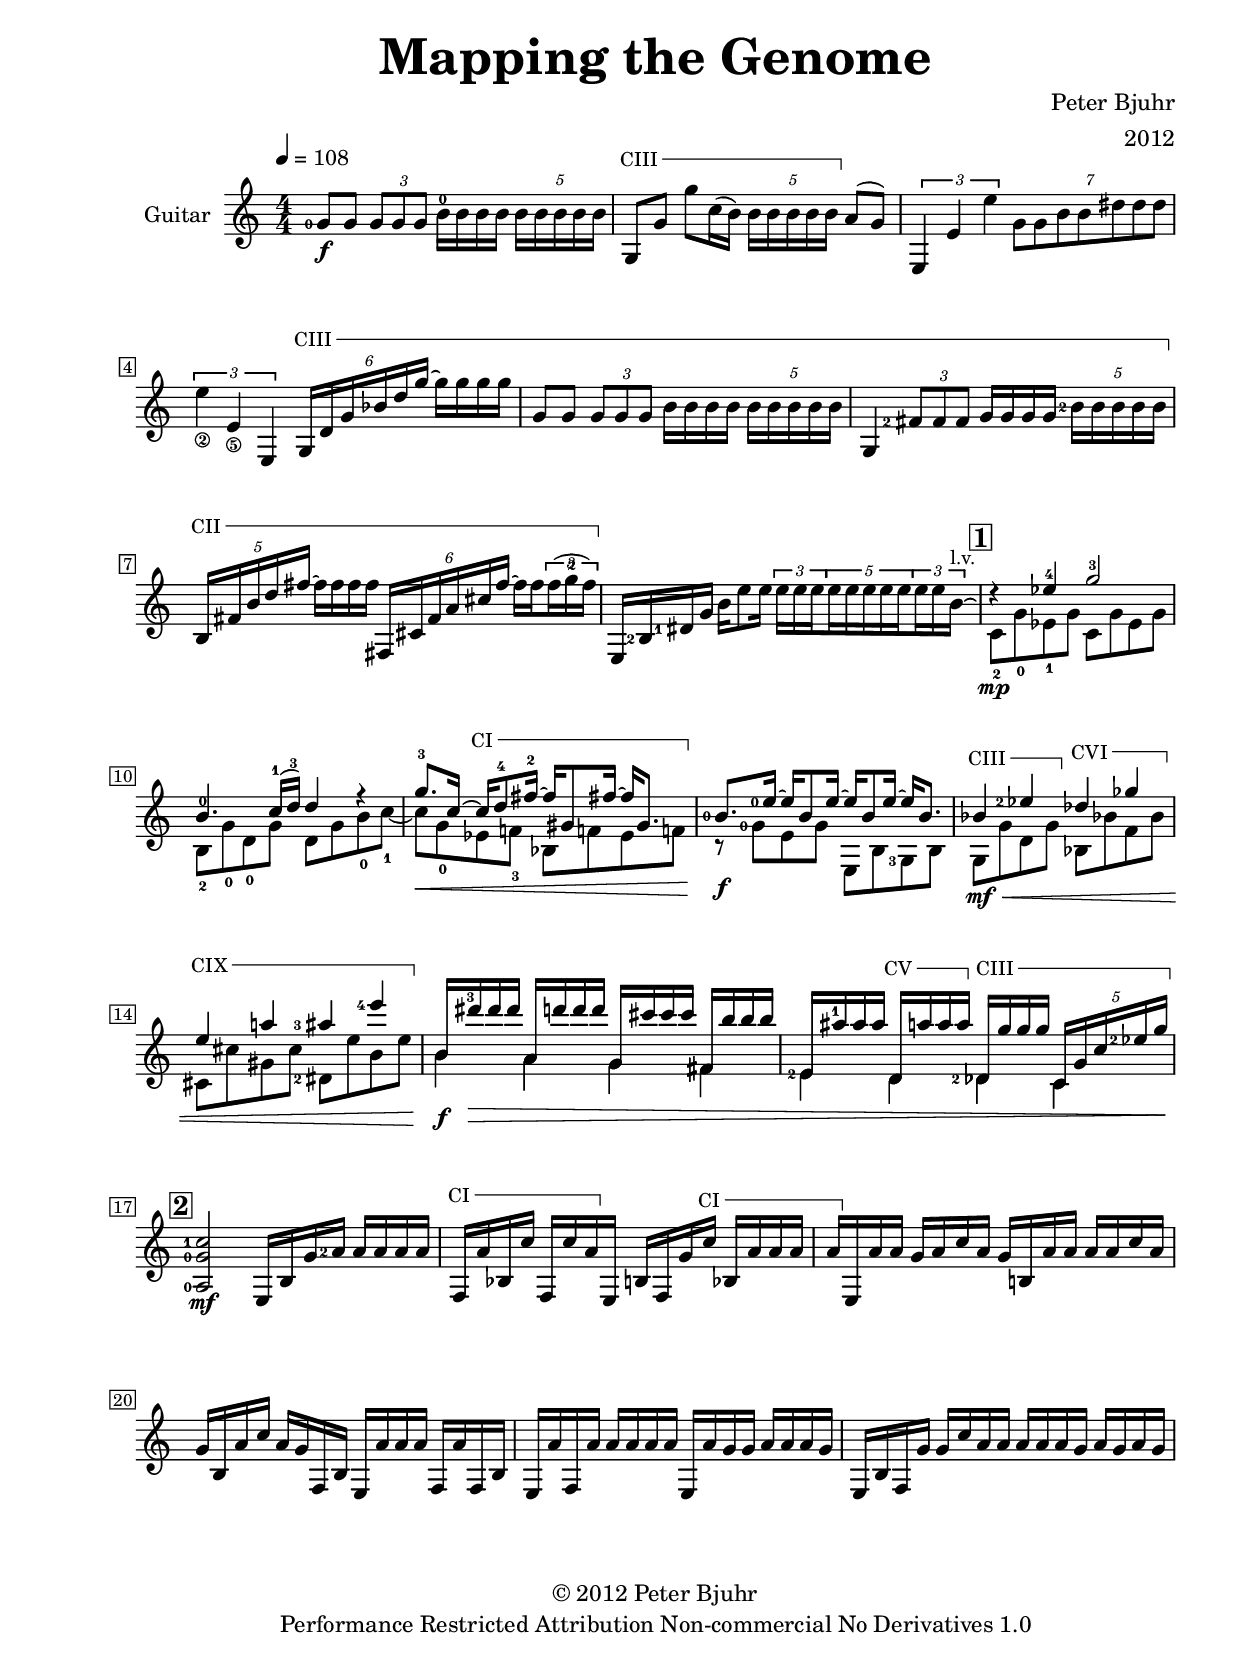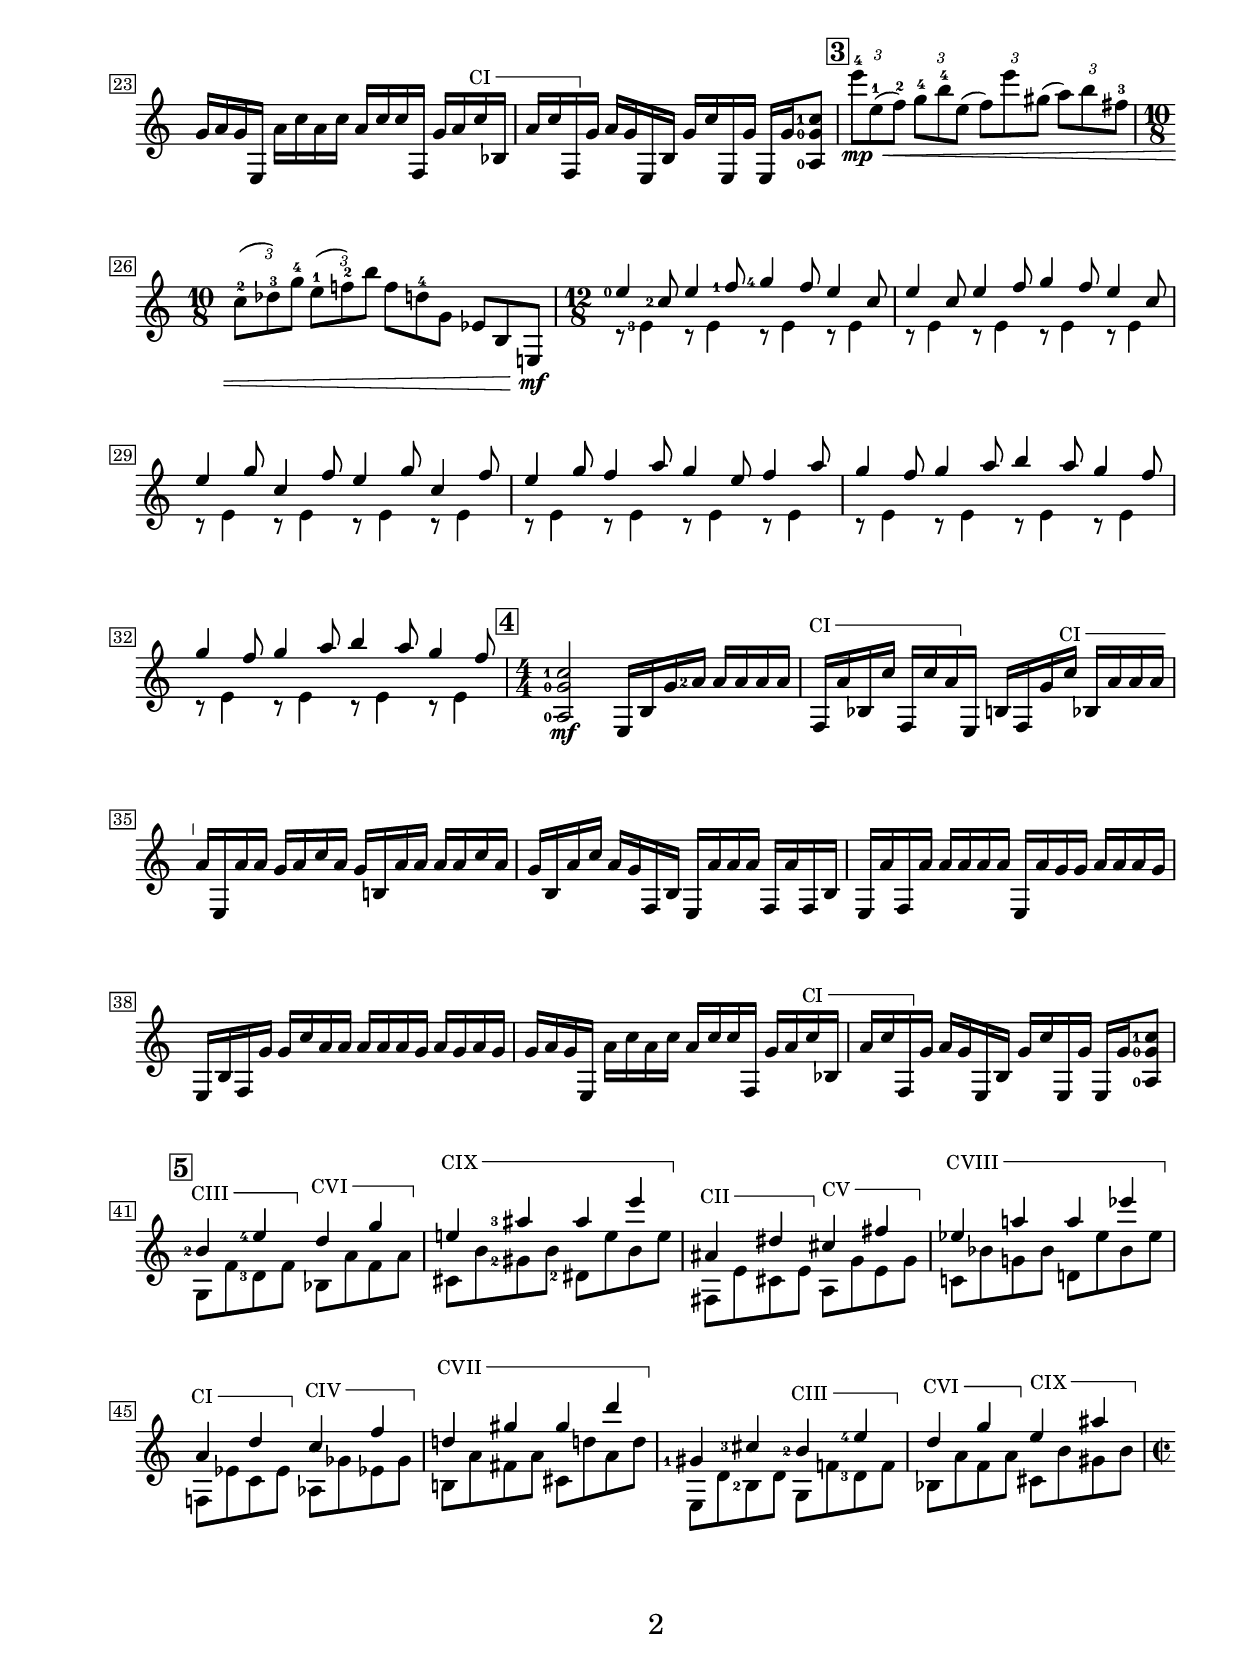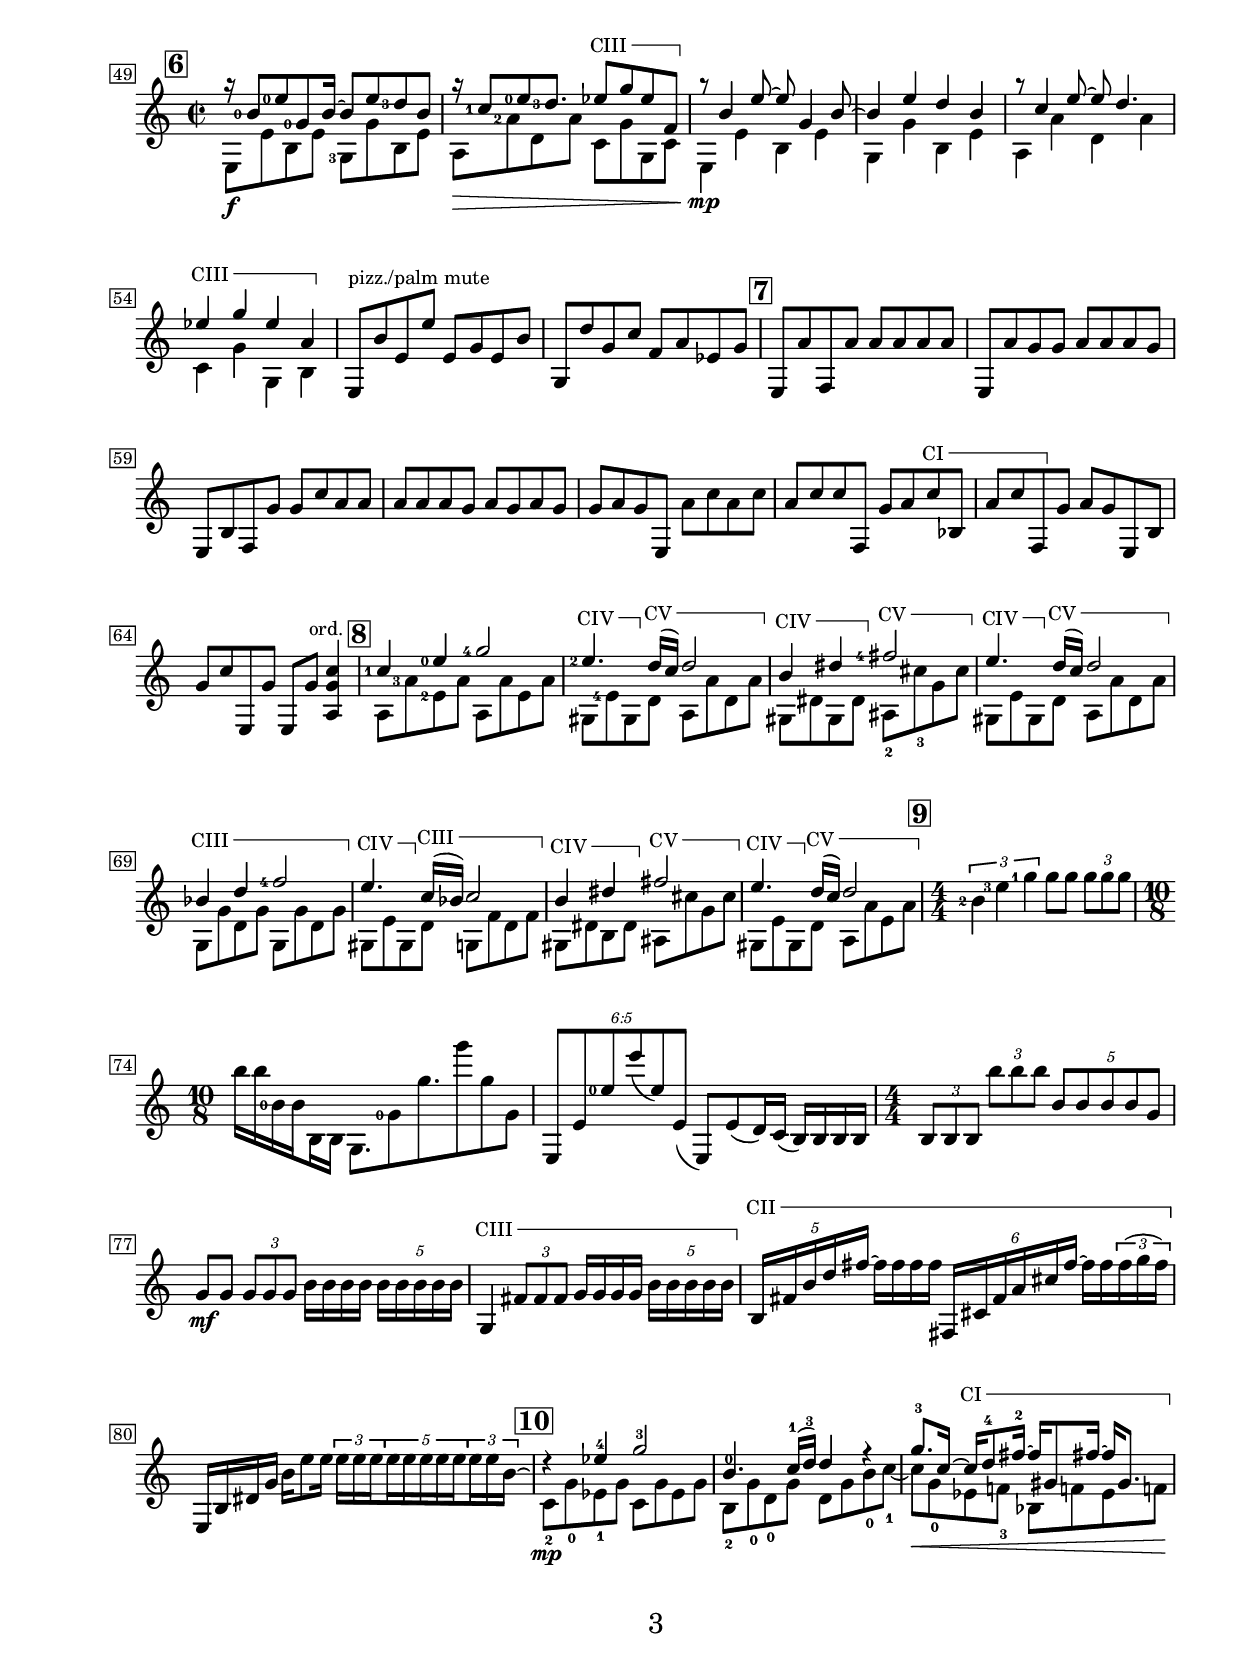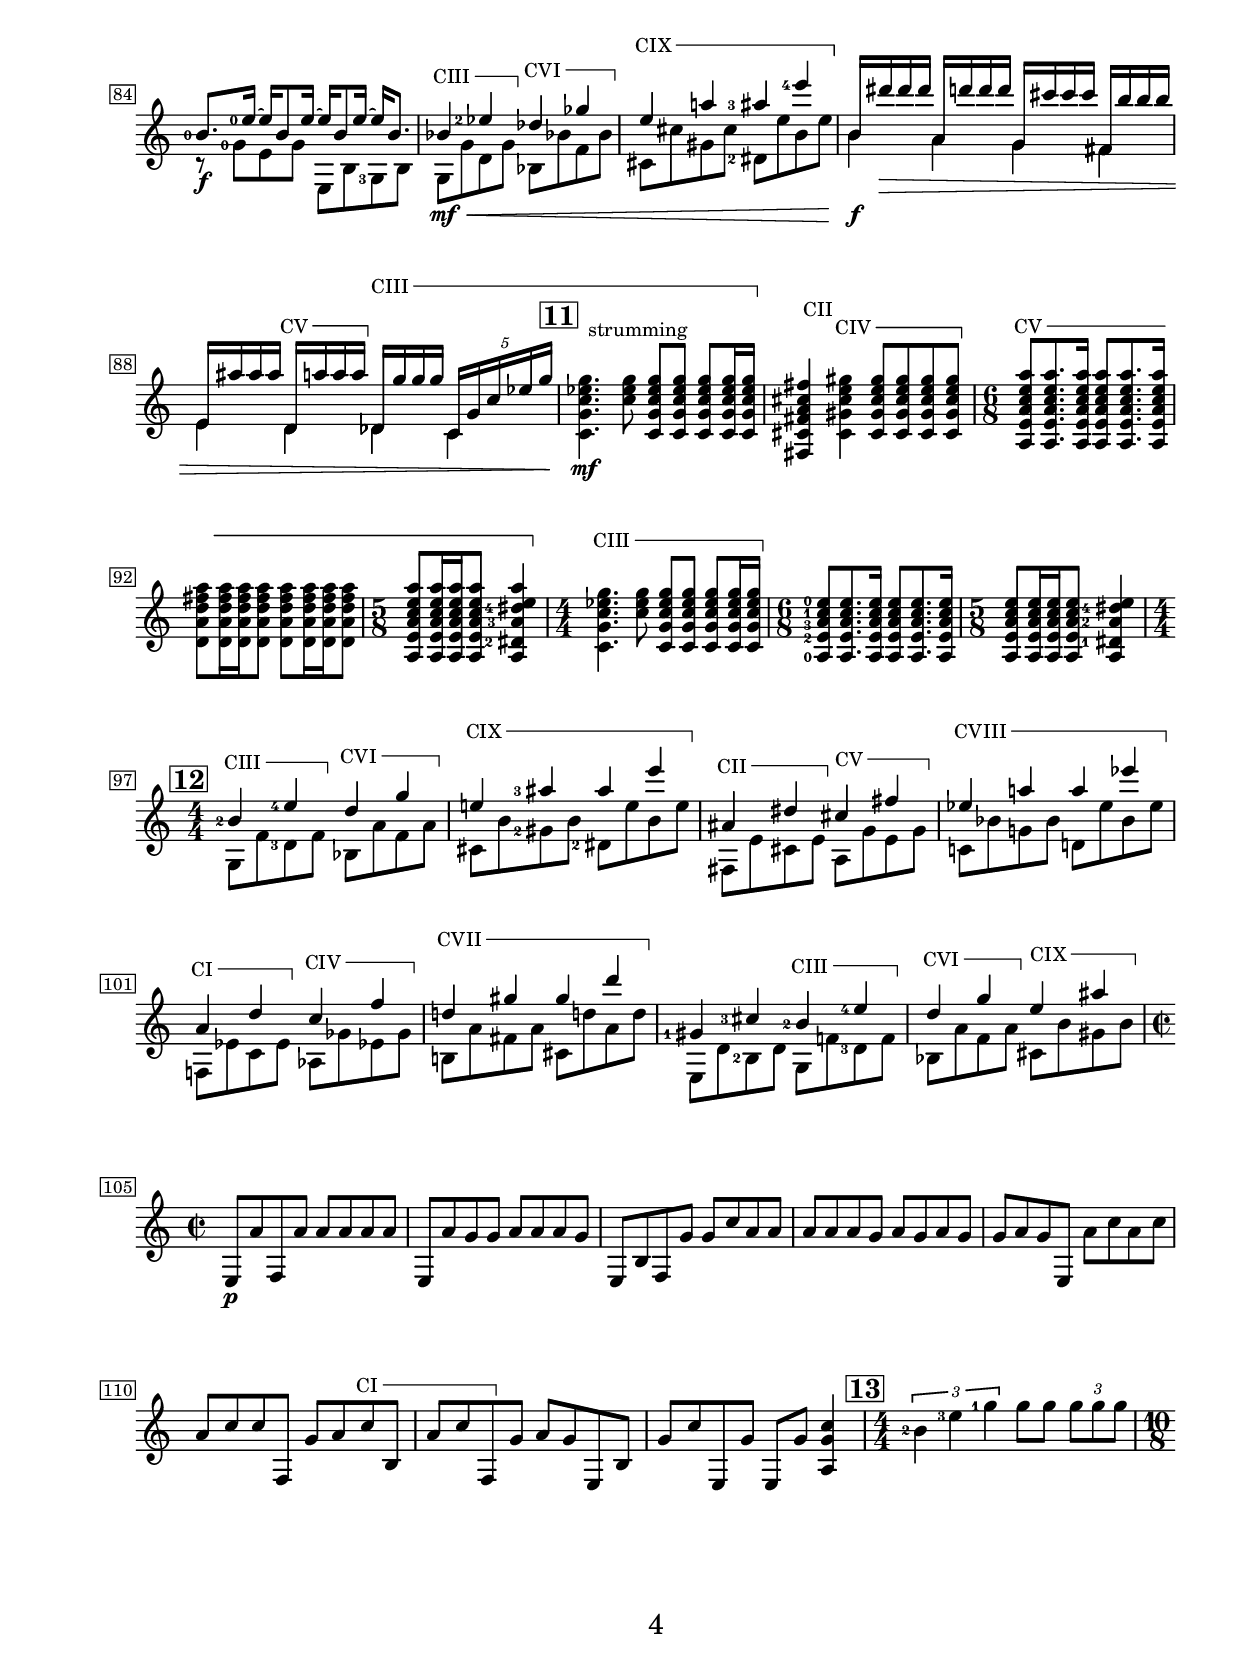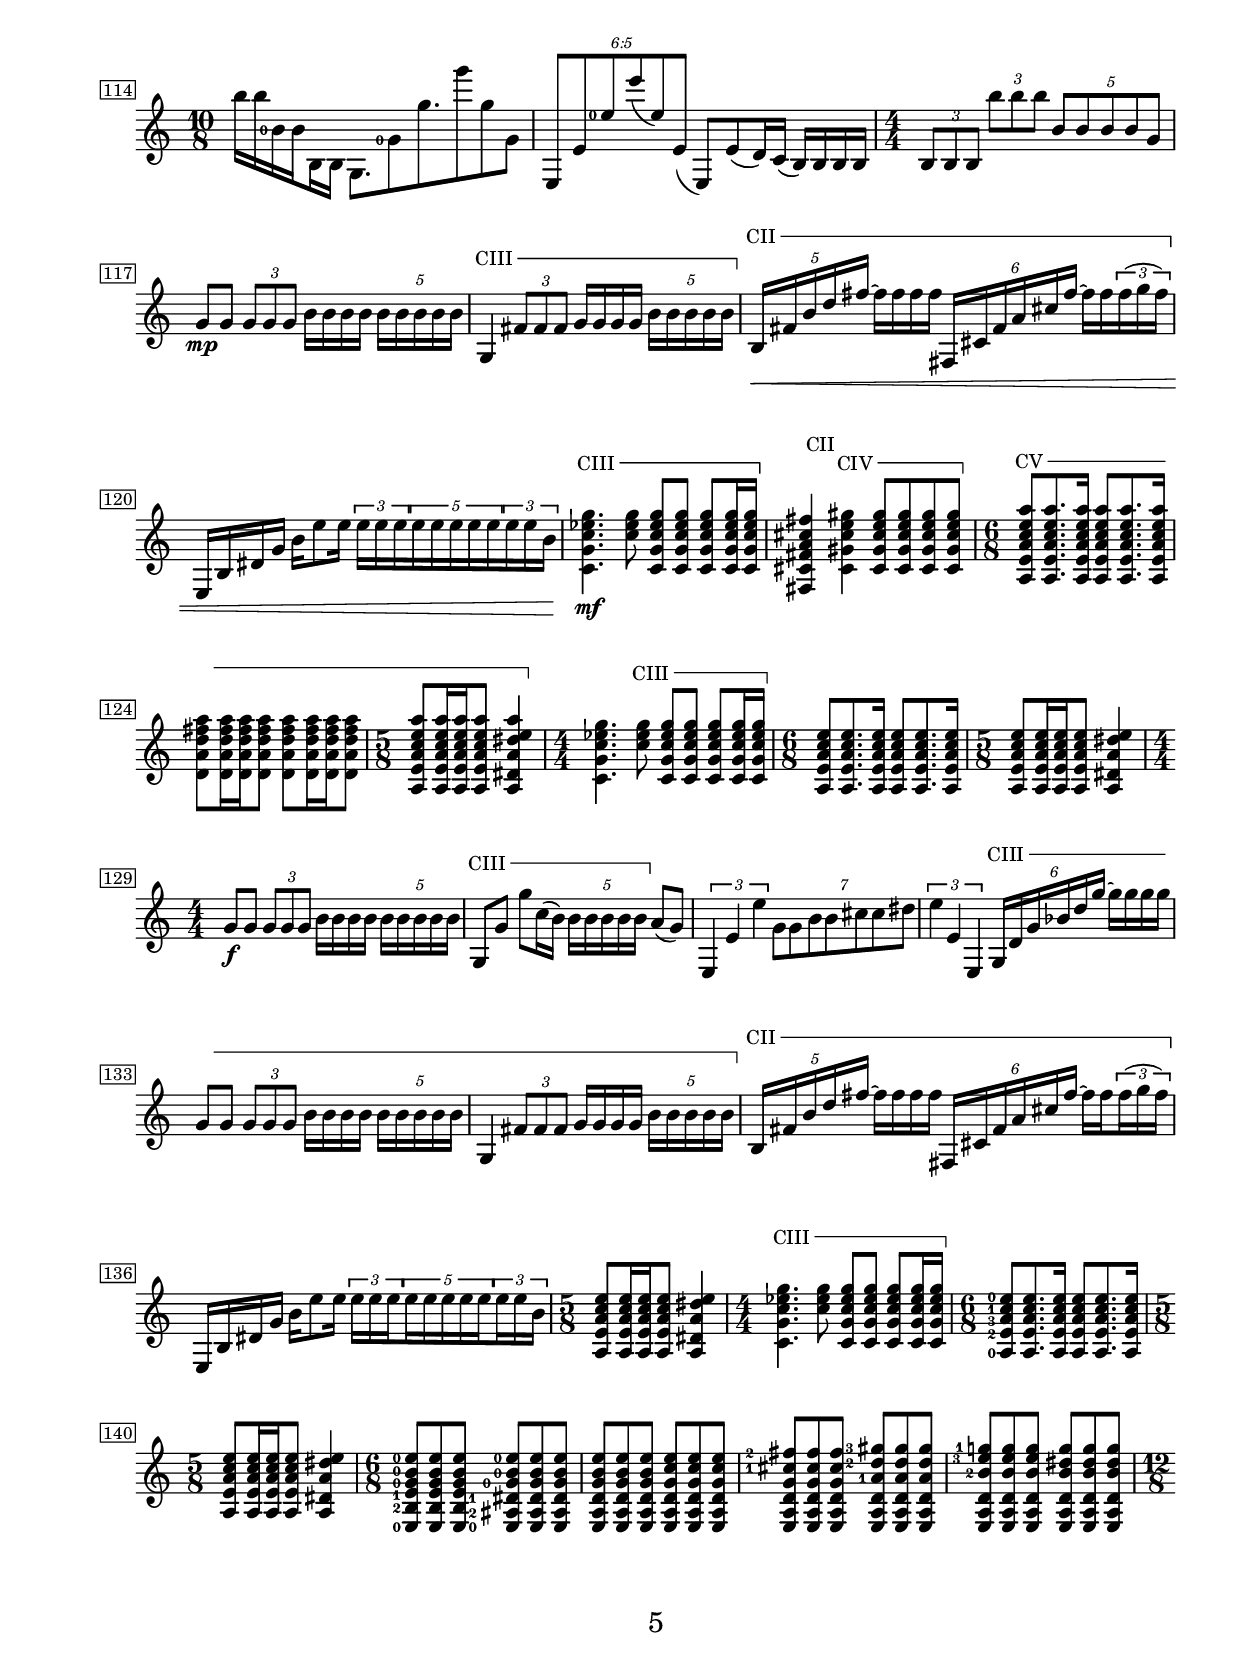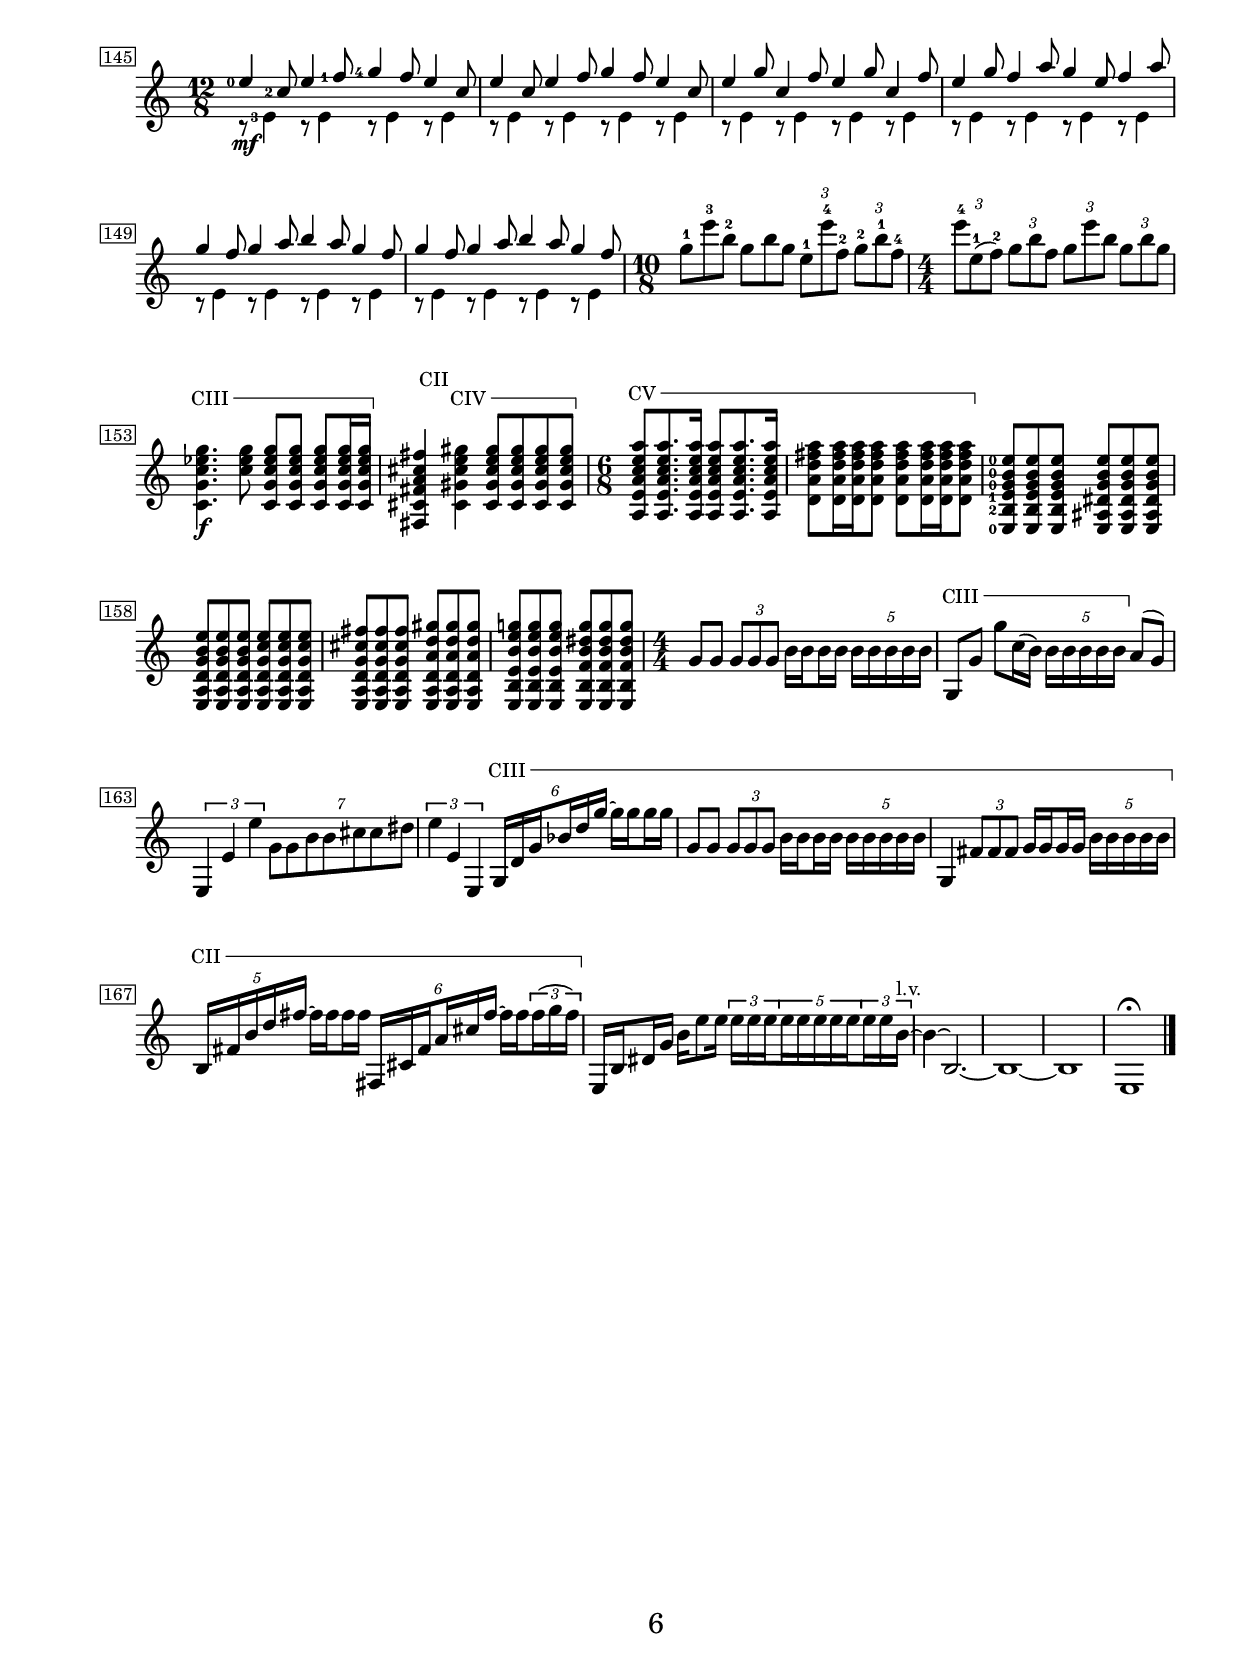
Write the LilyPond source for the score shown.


\version "2.14.0"
% originally converted from ngp.xml

\header {
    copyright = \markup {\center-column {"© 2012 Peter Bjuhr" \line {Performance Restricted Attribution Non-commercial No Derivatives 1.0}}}
    title = \markup \abs-fontsize #24 {\center-column {"Mapping the Genome"}}
    %subtitle = \markup \abs-fontsize #21 {"Mapping the World"}
    composer = \markup {\right-column {"Peter Bjuhr" \line {2012}}}
    
}

modernAccidentals = {
  \set Staff.extraNatural =  ##f
  \set Staff.autoAccidentals =  #'(Staff (same-octave . 1) (any-octave . 0))
  \set Staff.autoCautionaries =  #'()  
}

\paper{
  
  #(set-paper-size "a4")
  
  top-margin = 16\mm
  left-margin = 23\mm
  line-width = 176\mm
  bottom-margin = 9\mm
  
  system-system-spacing = 
  #'((basic-distance . 16)
       (minimum-distance . 11)
       (padding . 5)
       (stretchability . 11))
   
  last-bottom-spacing = #'((basic-distance . 16)
                           (minimum-distance . 11)
                           (padding . 5)
                           (stretchability . 11))
  
  print-page-number = ##t
  %print-first-page-number = ##f
  oddHeaderMarkup = \markup \fill-line { " " }
  evenHeaderMarkup = \markup \fill-line { " " }
  oddFooterMarkup = \markup { \fill-line {
     \fontsize #2 
     \on-the-fly #print-page-number-check-first
    \fromproperty #'page:page-number-string }
       \fill-line{
    \on-the-fly #first-page
    \fromproperty #'header:copyright
  } }
  evenFooterMarkup = \markup { 
    \fill-line{
     \fontsize #2 \on-the-fly #print-page-number-check-first
     \fromproperty #'page:page-number-string }}
}


\layout {
  #(layout-set-staff-size 19)
    \context { \Score
        autoBeaming = ##f
	 \override Beam #'beam-thickness = #0.46
	  \override Beam #'auto-knee-gap = #4.0
	  \override SpacingSpanner #'spacing-increment = #1.0
	  \override Stem #'stemlet-length = #0.6
	  \override Slur #'height-limit = #1.5
        }
    }
    
    %%%%%%%%%%%%%%%%%%%%%%%%%%%%%%%%%%%%%%%%%%%%%%%%%%%%%%%
% Examples (copy these for easy handling and just change fretnum.)
% Don't forget to start and stop textspann!
%
% Barré: \barre "IV" #0 #UP #'(-0.5 . -1) #8 #1 
%
% Half barré: \hbarre "IV" "3" #0 #UP #'(-0.5 . -1) #8 #1 
%
% Position: \pos "IV" #0 #UP #'(-0.5 . -1) #8 #1
%
% see: http://lilypond.1069038.n5.nabble.com/Barres-and-enclose-bounds-td55885.html
%
%%%%%%%%%%%%%%%%%%%%%%%%%%%%%%%%%%%%%%%%%%%%%%%%%%%%%%%




%%%%%%%%%%%%%%%%%%%%%%%%%%%%%%%%%%%%%%%%%%%%% 
% more attractive barring indication than the inbuilt one 
% Parameters 
% 
% "<fretnum>"        % fret number (eg "5") 
% #osp               % outside-staff-priority - normally set to #0 unless barre is colliding with other elements 
% #dirn              % set to #UP for above the staff, #DOWN for below 
% #'(lpad . rpad)    % left and right padding to apply to TextSpanner (shorten or lengthen) 
% #adjBreak          % when barre wraps to following stave, set value to prevent TextSpanner on following stave starting above the clef symbol 
% #adjend            % when barre wraps to following stave, set value to prevent TextSpanner going to the very end of the stave 
% 
% Example: 
%    \barre "5" #0 #UP #'(-0.5 . -1) #8 #1 
% <g,-2>\startTextSpan <c-3> <bf'-4>-> <ef,-1> <af-1>-> <c,-3>\stopTextSpan 
%%%%%%%%%%%%%%%%%%%%%%%%%%%%%%%%%%%%%%%%%%%%% 
barre = #(define-music-function (parser location fretnum osp dirn shorten adjBreak adjEnd) (string? number? number? pair? number? number?) 
#{ 
     \override TextSpanner #'outside-staff-priority = #$osp 
     \override TextSpanner #'bound-details #'left #'text = \markup { \small { \concat { "C" $fretnum " " } } } 
     \override TextSpanner #'style = #'line 
     \override TextSpanner #'font-shape = #'upright 
     \override TextSpanner #'direction = #$dirn
     %draw a bracket edge on RHS 
     \override TextSpanner #'bound-details #'right #'text =  \markup { \draw-line #(cons 0 (/ $dirn -1)) } 
     % set alignment of line with reference to left text 
     \override TextSpanner #'bound-details #'left #'stencil-align-dir-y = #CENTER 
     % change X pos of LH and RH end as desired 
     \override TextSpanner #'bound-details #'left #'padding = #(car $shorten) 
     \override TextSpanner #'bound-details #'right #'padding = #(cdr $shorten) 
     % allow adjustment of line end when it wraps to following stave 
     \override TextSpanner #'bound-details #'right-broken #'padding = #$adjEnd 
     % adjust LH end of line when it wraps to following stave so that it doesn't 
     % extend to the left of the notes on the stave 
     \override TextSpanner #'bound-details #'left-broken #'X = #$adjBreak 
     % optional override to remove text and bracket edge at line breaks 
     \override TextSpanner #'bound-details #'left-broken #'text = ##f 
     \override TextSpanner #'bound-details #'right-broken #'text = ##f 
#}) 
%%%%%%%%%%%%%%%%%%%%%%%%%%%%%%%%%%%%%%%%%%%%% 
%
%and here's one for half barres that slashes the C and subscripts the 
%number of strings covered: 
%
%%%%%%%%%%%%%%%%%%%%%%%%%%%%%%%%%%%%%%%%%%%%% 
% 
% postscript slash for half barres 
#(define slash "0.18 setlinewidth 0.76 1.53 moveto 0 -1.62 rlineto stroke") 
% 
% Half barre 
% Parameters 
% 
% "<fretnum>"        % fret number (eg "5") 
% "<partial>"        % number of strings to cover - subscripted to the fret number 
% #osp               % outside-staff-priority - normally set to #0 unless barre is colliding with other elements 
% #dirn              % set to #UP for above the staff, #DOWN for below 
% #'(lpad . rpad)    % left and right padding to apply to TextSpanner (shorten or lengthen) 
% #adjBreak          % when barre wraps to following stave, set value to prevent TextSpanner on following stave starting above the clef symbol 
% #adjend            % when barre wraps to following stave, set value to prevent TextSpanner going to the very end of the stave 
% 
% Example: 
%    \hbarre "V" "3" #0 #UP #'(-0.5 . -1) #8 #1 
% <g,-2>\startTextSpan <c-3> <bf'-4>-> <ef,-1> <af-1>-> <c,-3>\stopTextSpan 
%%%%%%%%%%%%%%%%%%%%%%%%%%%%%%%%%%%%%%%%%%%%%%
hbarre = #(define-music-function (parser location fretnum partial osp dirn shorten adjBreak adjEnd) (string? string? number? number? pair? number? number?) 
#{ 
     \override TextSpanner #'outside-staff-priority = #$osp 
     \override TextSpanner #'bound-details #'left #'text = \markup { \small { \concat { \postscript #slash "C" $fretnum \raise #0.8 \sub $partial " " } } } 
     \override TextSpanner #'style = #'line 
     \override TextSpanner #'font-shape = #'upright 
     \override TextSpanner #'direction = #$dirn 
     %draw a bracket edge on RHS 
     \override TextSpanner #'bound-details #'right #'text = \markup { \draw-line #(cons 0 (/ $dirn -1)) } 
     % set alignment of line with reference to left text 
     \override TextSpanner #'bound-details #'left #'stencil-align-dir-y = #CENTER 
     % change X pos of LH and RH end as desired 
     \override TextSpanner #'bound-details #'left #'padding = #(car $shorten) 
     \override TextSpanner #'bound-details #'right #'padding = #(cdr $shorten) 
     % allow adjustment of line end when it wraps to following stave 
     \override TextSpanner #'bound-details #'right-broken #'padding = #$adjEnd 
     % adjust LH end of line when it wraps to following stave so that it doesn't 
     % extend to the left of the notes on the stave 
     \override TextSpanner #'bound-details #'left-broken #'X = #$adjBreak 
     % optional override to remove text and bracket edge at line breaks 
     \override TextSpanner #'bound-details #'left-broken #'text = ##f 
     \override TextSpanner #'bound-details #'right-broken #'text = ##f 
#}) 
%%%%%%%%%%%%%%%%%%%%%%%%%%%%%%%%%%%%%%%%%%%%% 

%%%%%%%%%%%%%%%%%%%%%%%%%%%%%%%%%%%%%%%%%%%%% 
% Positions
% Parameters 
% 
% "<fretnum>"        % fret number (eg "5") 
% #osp               % outside-staff-priority - normally set to #0 unless barre is colliding with other elements 
% #dirn              % set to #UP for above the staff, #DOWN for below 
% #'(lpad . rpad)    % left and right padding to apply to TextSpanner (shorten or lengthen) 
% #adjBreak          % when barre wraps to following stave, set value to prevent TextSpanner on following stave starting above the clef symbol 
% #adjend            % when barre wraps to following stave, set value to prevent TextSpanner going to the very end of the stave 
% 
% Example: 
%    \pos "V" #0 #UP #'(-0.5 . -1) #8 #1 
% <g,-2>\startTextSpan <c-3> <bf'-4>-> <ef,-1> <af-1>-> <c,-3>\stopTextSpan 
%%%%%%%%%%%%%%%%%%%%%%%%%%%%%%%%%%%%%%%%%%%%% 
pos = #(define-music-function (parser location fretnum osp dirn shorten adjBreak adjEnd) (string? number? number? pair? number? number?) 
#{ 
     \override TextSpanner #'outside-staff-priority = #$osp 
     \override TextSpanner #'bound-details #'left #'text = \markup { \small { \concat { $fretnum " " } } } 
     \override TextSpanner #'style = #'dashed-line 
     \override TextSpanner #'font-shape = #'upright 
     \override TextSpanner #'direction = #$dirn
     %draw a bracket edge on RHS 
     \override TextSpanner #'bound-details #'right #'text =  \markup { \draw-line #(cons 0 (/ $dirn -1)) } 
     % set alignment of line with reference to left text 
     \override TextSpanner #'bound-details #'left #'stencil-align-dir-y = #CENTER 
     % change X pos of LH and RH end as desired 
     \override TextSpanner #'bound-details #'left #'padding = #(car $shorten) 
     \override TextSpanner #'bound-details #'right #'padding = #(cdr $shorten) 
     % allow adjustment of line end when it wraps to following stave 
     \override TextSpanner #'bound-details #'right-broken #'padding = #$adjEnd 
     % adjust LH end of line when it wraps to following stave so that it doesn't 
     % extend to the left of the notes on the stave 
     \override TextSpanner #'bound-details #'left-broken #'X = #$adjBreak 
     % optional override to remove text and bracket edge at line breaks 
     \override TextSpanner #'bound-details #'left-broken #'text = ##f 
     \override TextSpanner #'bound-details #'right-broken #'text = ##f 
#})

    
    
    oneUpper = \relative g'' {
      \mark \default
       \stemUp 
    d4 \rest \mp es4-4 g2-3 | 
    b,4.-0 c16-1 ( [ d16-3 ) ] d4 f4 \rest | % 11
    | % 11
    g8.-3 \< [ c,16 ~ ] 
    c16 [ d8-4 fis16-2 ~ ] fis16 [ gis,8 fis'!16 ~ ] fis16 [ gis,8. ]
    | % 12
    <b-0>8. \f [ <e-0>16 ~ ] e16 [ b8 e16 ~ ] e16 [ b8 e16 ~ ] e16 [ b8. ] | % 13
    | % 13
    bes4 \! \mf \< <es-2>4
    des4 ges4 | % 14
    e4 <a!>4 <ais-3>4 <e'-4>4 | % 15
      
    }
    
    
    oneLower = \relative c' {
       c8-2  [ g'8-0 es8-1 g8 ] c,8 [ g'8 es8 g8 ] | 
    b,8-2 [ g'8-0 d8-0 g8 ] d8 [ g8 b8-0 c8-1 ~ ] | % 11
    | % 11
    \barre "I" #0 #UP #'(-0.5 . -1) #8 #1 
    c8  [ g8-0 es8 \startTextSpan f!8-3 ] bes,8 [ f'!8 es8 f!8 ] \stopTextSpan
    | % 12   
    c8 \rest <g'-0>8 [ e8 g8 ] e,8 [ b'8 <g-3>8 b8 ] | % 13
    \barre "III" #0 #UP #'(-0.5 . -1) #8 #1    
    g8 \startTextSpan [ g'8 d8 g8 ] \stopTextSpan
    \barre "VI" #0 #UP #'(-0.5 . -1) #8 #1 
    bes,8 \startTextSpan [ bes'!8 f8 bes8 ] \stopTextSpan | % 14
    \barre "IX" #0 #UP #'(-0.5 . -1) #8 #1 
    cis,8 \startTextSpan [ <cis'>8 <gis>8 cis8 ] <dis,-2>8 [ e'8 b8 e8 ] \stopTextSpan | % 15
    }
    
    %DNA = 2
    DNA = \relative g'' {
       \stemNeutral
    \mark \default
    <a,,-0 g'-0 c-1>2 \! \mf e16 [ b'16 g'16 <a-2>16 ] a16 [ a16 a16 a16 ] | % 18
    \barre "I" #0 #UP #'(-0.5 . -1) #8 #1 
    f,16 \startTextSpan [ a'16 bes,16 c'16 ] f,,16 [ c''16 a16 \stopTextSpan e,16 ]  
    b'16 [ f16 g'16 c16 \startTextSpan ] bes,16 [ a'16 a16 a16 ] | % 19
    a16 \stopTextSpan [ e,16 a'16 a16 ] g16 [ a16 c16 a16 ] g16 [ b,!16 a'16 a16 ] a16
    [ a16 c16 a16 ] | 
    g16 [ b,16 a'16 c16 ] a16 [ g16 f,16 b16 ] e,16 [ a'16 a16 a16 ] f,16
    [ a'16 f,16 b16 ] | % 21
    e,16 [ a'16 f,16 a'16 ] a16 [ a16 a16 a16 ] e,16 [ a'16 g16 g16 ] a16
    [ a16 a16 g16 ] | % 22
    e,16 [ b'16 f16 g'16 ] g16 [ c16 a16 a16 ] a16 [ a16 a16 g16 ] a16 [
    g16 a16 g16 ] | % 23
    g16 [ a16 g16 e,16 ] a'16 [ c16 a16 c16 ] a16 [ c16 c16 f,,16 ] g'16
    [ a16 c16  \startTextSpan bes,16 ] | % 24
    a'16 [ c16 f,,16 \stopTextSpan g'16 ] a16 [ g16 e,16 b'16 ] g'16 [ c16  e,,16 g'16
    ] e,16 [ g'16 <a,-0 g'-0 c-1>8 ] | 
    }
    
    femUpper = \relative g'' {
      \stemUp
    \mark \default
    <b,-2>4 <e-4>4 d4 g4 | % 42
    e!4 <ais-3>4 ais4 e'4 | % 43
    ais,,4 dis4 cis4 fis4 | % 44
    es4 a!4 a4 es'4 | % 45
    a,,4 d4
    c4 f4 | % 46
    d!4 gis4 gis4 d'4 | % 47
    <gis,,-1>4 <cis-3>4 
    <b-2>4 <e-4>4 | % 48
    d4 g4
    e4 ais4 | % 49
    }
    
    femLower = \relative c'' {
       \barre "III" #0 #UP #'(-0.5 . -1) #8 #1 
    g,8 \startTextSpan [ f'8 <d-3>8 f8 ] \stopTextSpan
    \barre "VI" #0 #UP #'(-0.5 . -1) #8 #1 
    bes,8 \startTextSpan [ a'8 f8 a8 ] \stopTextSpan | % 42
    \barre "IX" #0 #UP #'(-0.5 . -1) #8 #1 
    cis,8 \startTextSpan [ b'8 <gis-2>8 b8 ] <dis,-2>8 [ e'8 b8 e8 ] \stopTextSpan | % 43
    \barre "II" #0 #UP #'(-0.5 . -1) #8 #1 
    fis,,8 \startTextSpan [ e'8 cis8 e8 ] \stopTextSpan 
    \barre "V" #0 #UP #'(0 . -1) #8 #1 
    a,8 \startTextSpan [ g'8 e8 g8 ] \stopTextSpan | % 44
    \barre "VIII" #0 #UP #'(-0.5 . -1) #8 #1 
    c,!8 \startTextSpan [ bes'8 g!8 bes8 ] d,!8 [ es'8 bes8 es8 ] \stopTextSpan | % 45
    \barre "I" #0 #UP #'(-0.5 . -1) #8 #1 
    f,,!8 \startTextSpan [ es'8 c8 es8 ] \stopTextSpan 
    \barre "IV" #0 #UP #'(-0.5 . -1) #8 #1 
    as,8 \startTextSpan [ ges'8 es!8 ges8 ] \stopTextSpan | % 46
    \barre "VII" #0 #UP #'(-0.5 . -1) #8 #1 
    b,!8 \startTextSpan [ a'8 fis8 a8 ] cis,8 [ d'!8 a8 d8 ] \stopTextSpan | % 47
    e,,8 [ d'8 <b-2>8 d8 ] 
    \barre "III" #0 #UP #'(-0.5 . -1) #8 #1 
    g,8 \startTextSpan [ f'!8 <d-3>8 f8 ] \stopTextSpan | % 48
    \barre "VI" #0 #UP #'(-0.5 . -1) #8 #1 
    bes,8 \startTextSpan [ a'8 f8 a8 ] \stopTextSpan 
    \barre "IX" #0 #UP #'(0 . -1) #8 #1 
    cis,8 \startTextSpan [ b'8 gis8 b8 ] \stopTextSpan | % 49
      
    }
    
    
    nine = \relative g'{
      \stemNeutral
    \mark \default
     \numericTimeSignature\time 4/4
    \times 2/3  {
        <b-2>4 <e-3>4 <g-1>4 }
    g8 [ g8 ] \times 2/3 {
        g8 [ g8 g8 ] }
    | % 74
    \time 10/8
    b16 [ b16 <b,-0>16 b16 b,16 b16 ] 
      g8. [ <g'-0>8 g'8. g'8 g,8 g,8 ] 
    | % 75
    \once \override TupletNumber #'text = #tuplet-number::calc-fraction-text
    \times 5/6  {
      \slurDown
        e,8 [e'8 <e'-0>8 e'8 (e,8) e,8 ] (}
    e,) [ e' (d16) c16 ] ( b16) [ b16 b16 b16 ] | % 76
    \numericTimeSignature\time 4/4
    \times 2/3  {
        b8 [ b8 b8 ] }
    \times 2/3  {
        b''8 [ b8 b8 ] }
    \times 4/5  {
        b,8 [ b8 b8 b8 g8 ] }
    | % 77
    
    }
    
    
PartPOneVoiceOne =  \relative g' {
    \transposition c \clef "treble" \key c \major
    \numericTimeSignature\time 4/4 | % 1
    \override Score.BarNumber  #'stencil = #(make-stencil-boxer 0.1 0.25 ly:text-interface::print)
     \override Score.MetronomeMark #'extra-offset = #'(0 . 2)
     
    \small
    \override NoteHead #'font-size = #1
   
    
    \tempo 4=108
    \stemNeutral
    \set fingeringOrientations = #'(left)
    \override Fingering #'staff-padding = #'()
    \override StringNumber #'add-stem-support = ##t
    <g-0>8 \f [ g8 ] \times 2/3 {
        g8 [ g8 g8 ] }
    b16-0 [ b16 b16 b16 ] \times 4/5 {
        b16 [ b16 b16 b16 b16 ] }
    | % 2
    \barre "III" #0 #UP #'(-0.5 . -1) #8 #1   
    g,8 \startTextSpan [ g'8 ] g'8 [ c,16 ( b16 ) ] \times 4/5 {
        b16 [ b16 b16 b16 b16 ] \stopTextSpan  }
       a8 ( [ g8 ) ] | % 3
    \times 2/3  {
        e,4 e'4 e'4 }
    \times 4/7  {
        g,8 [ g8 b8 b8 dis8 dis8 dis8 ] }
    | % 4
    \times 2/3  {
      \set stringNumberOrientations = #'(down)
      <e\2>4 <e,\5>4 e,4 }
    \times 4/6  {
      \barre "III" #0 #UP #'(-0.5 . -1) #8 #1 
        g16 \startTextSpan [ d'16 g16 bes16 d16 g16 ~ ] }
     
    g16 [ g16 g16 g16 ] | % 5
    
    g,8 [ g8 ] \times 2/3 {
        g8 [ g8 g8 ] }
      %\set stringNumberOrientations = #'(up)
      b16 [ b16 b16 b16 ] \times 4/5 {
        b16 [ b16 b16 b16 b16 ] }
    | % 6
    g,4 \times 2/3 {
        <fis'-2>8 [ fis8 fis8 ] }
    g16 [ g16 g16 g16 ] \times 4/5 {
        <b-2>16 [ b16 b16 b16 b16 ] \stopTextSpan }
    | % 7
    \set subdivideBeams = ##t
    
  
    \times 4/5  {
      \barre "II" #0 #UP #'(-0.5 . -1) #8 #1 
        b,16 \startTextSpan [ fis'16 b16 d16 fis16 ~ ] }
    fis16 [ fis16 fis16 fis16 ] \times 4/6 {
        fis,,16 [ cis'16 fis16 a16 cis16 fis16 ~ ] }
    % Set beam sub-group length to an eighth note
    \set baseMoment = #(ly:make-moment 1 8)
    fis16 [ fis16 \times 2/3 {
        fis16 ( g16-2 fis16 ) ] \stopTextSpan  }
    | % 8
    \set baseMoment = #(ly:make-moment 1 4)
    e,,16 [ <b'-2>16 <dis-1>16 g16 ] b16 [ e8 e16 ] 
    \set baseMoment = #(ly:make-moment 1 8)
    \times 2/3 {
        e16 [ e16 e16 }
    \times 4/5  {
        e16 e16 e16 e16 e16 }
    \times 2/3  {
        e16 e16 b16^"l.v." \laissezVibrer ] }
    | % 9
    \set Score.markFormatter = #format-mark-box-numbers
    
    \set baseMoment = #(ly:make-moment 1 4)
   
   \oneUpper
   
   \override DynamicLineSpanner #'Y-extent = #'(0 . 0)
  \override Hairpin #'Y-offset = #-1.3
    b16 \f \! 
    [ dis'16-\tweak #'X-offset #-0.1
-\tweak #'Y-offset #5.1 
-3
\> dis16 dis16 ] a,16 [ d'16 d16 d16 ] g,,16 [
    cis'16 cis16 cis16 ] fis,,16 [ b'16 b16 b16 ] | % 16
    \override Stem #'(details beamed-lengths) = #'(3.8)
    e,,16 [ ais'16
    -\tweak #'X-offset #-0.1
-\tweak #'Y-offset #3.7 
    -1
    ais16 ais16 ] 
    % \set fingeringOrientations = #'(left)
    \revert Stem #'details
    \barre "V" #0 #UP #'(-0.5 . -0.5) #8 #1 
    \once\override TextSpanner #'outside-staff-priority = ##f
    \once\override TextSpanner #'Y-offset = #8.3
    %\once\override TextSpanner #'arrow-length = #5
    d,,16 \startTextSpan [ a''16 a16 a16 ] \stopTextSpan 
    \barre "III" #0 #UP #'(0 . -1) #8 #1 
    \once\override TextSpanner #'outside-staff-priority = ##f
    \once\override TextSpanner #'Y-offset = #8.3
    \once\override TextSpanner #'X-offset = #3
    des,,16 \startTextSpan [ g'16 g16 g16 ] \times 4/5 {
        c,,16 [ g'16 c16 <es-2>16 g16 ] \stopTextSpan }
    | % 17
    
    \revert DynamicLineSpanner #'Y-extent
    \revert Hairpin #'Y-offset
    
    %insert DNA section
   \DNA
   
    \mark \default
    \times 2/3  {
        e'8-4 \mp \< [ e,8-1 (f8-2) ] }
    \times 2/3  {
        g8-4 [ b8-4 e,8 (] }
    \times 2/3  {
        f8) [ e'8 gis,8 (] }
    \times 2/3  {
        a8) [ b8 fis8-3 ] }
    | % 26
    \time 10/8  \times 2/3 {
        c8-2 [ (des8-3) g8-4 ] }
    \times 2/3  {
        e8-1 [ (f!8-2) b8 ] }
    f8 [ d8-4 g,8 ] es8 [ b8 e,!8 \mf \! ] | % 27
    \stemUp
    \time 12/8
    <e''-0>4  <c-2>8 e4 <f-1>8 <g-4>4 f8 e4 c8 | % 28
    e4 c8 e4 f8 g4 f8 e4 c8 | % 29
    e4 g8 c,4 f8 e4 g8 c,4 f8 | \barNumberCheck #30
    e4 g8 f4 a8 g4 e8 f4 a8 | % 31
    g4 f8 g4 a8 b4 a8 g4 f8 | % 32
    g4 f8 g4 a8 b4 a8 g4 f8 | % 33
    
    \DNA
    
    \femUpper
    
    \break
    \once \override Score.RehearsalMark #'break-align-symbols = #'(time-signature)
    \mark \default
    \defaultTimeSignature
    \time 2/2
    a16 \rest \f <b,-0>8 [ <e-0>8 <g,-0>8 b16 ~ ] b8 [ e8 <d-3>8 b8 ] | \barNumberCheck
    #50
    | \barNumberCheck #50
    a'16 \rest \> <c,-1>8 [ <e-0>8 <d-3>8. ] 
    \barre "III" #0 #UP #'(-0.5 . -1) #8 #1 
    es8 \startTextSpan [ g8 es8 f,8 ] \stopTextSpan | % 51
    a'8 \rest \mp \! b,4 e8 ~ e8 g,4 b8 ~ | % 52
    b4 e4 d4 b4 | % 53
    a'8 \rest c,4 e8 ~ e8 d4. | % 54
    es4 \startTextSpan g4 es4 a,4 \stopTextSpan | % 55
    \stemNeutral   
    e,8 ^\markup { "pizz./palm mute" } [ b''8 e,8 e'8 ] e,8 [ g8 e8 b'8 ] | % 56
    g,8 [ d''8 g,8 c8 ] f,8 [ a8 es8 g8 ] | % 57
    \mark \default
    e,8 [ a'8 f,8 a'8 ] a8 [ a8 a8 a8 ] | % 58
    e,8 [ a'8 g8 g8 ] a8 [ a8 a8 g8 ] | % 59
    e,8 [ b'8 f8 g'8 ] g8 [ c8 a8 a8 ] | \barNumberCheck #60
    a8 [ a8 a8 g8 ] a8 [ g8 a8 g8 ] | % 61
    g8 [ a8 g8 e,8 ] a'8 [ c8 a8 c8 ] | % 62
    \barre "I" #0 #UP #'(-0.5 . -1) #8 #1 
    a8 [ c8 c8 f,,8 ] g'8 [ a8 c8 \startTextSpan bes,8 ] | % 63
    a'8 [ c8 f,,8 \stopTextSpan g'8 ] a8 [ g8 e,8 b'8 ] | % 64
    g'8 [ c8 e,,8 g'8 ] e,8 [ g'8 ] <a, g' c>4 ^\markup \center-align {ord.} | % 65
    \stemUp
    \mark \default
    <c'-1>4 <e-0>4 <g-4>2 | % 66
    <e-2>4. d16 ( [ c16 ]) d2 | % 67
    b4 dis4 <fis-4>2 | % 68
    e4. d16 ( [ c16 ]) d2  | % 69
    bes4 d4 <f-4>2 | \barNumberCheck #70
    e4. c16 ( [ bes16 ]) c2  | % 71
    b4 dis4 fis2 | % 72
    e4. d16 ( [ c16 ]) d2  | % 73
    
    \once \override Score.RehearsalMark #'break-align-symbols = #'(time-signature)
    
   \nine 
    
    g,8 \mf [ g8 ] \times 2/3 {
        g8 [ g8 g8 ] }
    b16 [ b16 b16 b16 ] \times 4/5 {
        b16 [ b16 b16 b16 b16 ] }
    | % 78
     \barre "III" #0 #UP #'(-0.5 . -1) #8 #1 
    g,4 \startTextSpan \times 2/3 {
        fis'8 [ fis8 fis8 ] }
    g16 [ g16 g16 g16 ] \times 4/5 {
        b16 [ b16 b16 b16 b16 ] \stopTextSpan } 
    | % 79
     \barre "II" #0 #UP #'(-0.5 . -1) #8 #1 
    \times 4/5  {
        b,16 \startTextSpan [ fis'16 b16 d16 fis16 ~ ] }
    fis16 [ fis16 fis16 fis16 ] \times 4/6 {
        fis,,16 [ cis'16 fis16 a16 cis16 fis16 ~ ] }
    fis16 [ fis16 \times 2/3 {
      \slurUp
        fis16 ( g16 fis16 ) ]\stopTextSpan } 
    | \barNumberCheck #80
    e,,16 [ b'16 dis16 g16 ] b16 [ e8 e16 ] 
    \set baseMoment = #(ly:make-moment 1 8)
    \times 2/3 {
        e16 [ e16 e16 }
    \times 4/5  {
        e16 e16 e16 e16 e16 }
    \times 2/3  {
        e16 e16 b16 \laissezVibrer ] }
      
    | % 81
    \stemUp
    \set baseMoment = #(ly:make-moment 1 4)
    
    \oneUpper
    
    b16 \f \! [ dis'16 \> dis16 dis16 ] a,16 [ d'16 d16 d16 ] g,,16 [
    cis'16 cis16 cis16 ] fis,,16 [ b'16 b16 b16 ] | % 88
    \barre "V" #0 #UP #'(-0.5 . -1) #8 #1 
    e,,16 [ ais'16 ais16 ais16 ] d,,16 \startTextSpan [ a''16 a16 a16 ] \stopTextSpan
    \barre "III" #0 #UP #'(0 . -1) #8 #1 
    des,,16 \startTextSpan [ g'16 g16 g16 ] \times 4/5 {
        c,,16 [ g'16 c16 es16 g16 ] }
    | % 89
    \once \override Score.RehearsalMark #'outside-staff-priority = ##f
    \once \override Score.RehearsalMark #'Y-offset = #7.7
    \mark \default
    \stemNeutral
    \once \override TextScript #'outside-staff-priority = ##f
    \once \override TextScript #'Y-offset = #6.6
    \once \override TextScript #'X-offset = #0.9 
    <c,, g' c es g>4. \! \mf ^\markup {strumming} <c' es g>8 <c, g' c es g>8 [ <c g' c es g>8
    ] <c g' c es g>8 [ <c g' c es g>16 <c g' c es g>16 ] \stopTextSpan |
    \barNumberCheck #90
     %\barre "II" #0 #UP #'(-0.5 . -1) #8 #1 
     \once \override Script #'padding = #8
    <fis, cis' fis a cis fis>4 ^ \markup { \center-align { \null \raise #1.4  \small { "CII" } } }
     \barre "IV" #0 #UP #'(-0.5 . -1) #8 #1 
    <cis' gis' cis e gis>4 \startTextSpan <cis gis' cis e gis>8 
    [ <cis gis' cis e gis>8 <cis gis' cis e gis>8 <cis gis' cis e gis>8 ] \stopTextSpan | % 91
    \barre "V" #0 #UP #'(-0.5 . -1) #8 #1 
    \time 6/8  <a e' a c e a>8 \startTextSpan [ <a e' a c e a>8. <a e' a c e a>16 ] 
    <a e' a c e a>8 [ <a e' a c e a>8. <a e' a c e a>16 ] | % 92
    <d a' d fis a>8 [ <d a' d fis a>16 <d a' d fis a>16 <d a' d fis a>8
    ] <d a' d fis a>8 [ <d a' d fis a>16 <d a' d fis a>16 <d a' d fis a>8
    ] | % 93
    \time 5/8  <a e' a c e a>8 [ <a e' a c e a>16 <a e' a c e a>16 
    <a e' a c e a>8 ] <a dis-2 a'-3 dis-4 e a>4 \stopTextSpan | % 94
    \numericTimeSignature\time 4/4  
    \barre "III" #0 #UP #'(-0.5 . -1) #8 #1 
    <c g' c es g>4. \startTextSpan <c' es g>8 <c, g' c
        es g>8 [ <c g' c es g>8 ] <c g' c es g>8 [ <c g' c es g>16 <c g'
        c es g>16 ] \stopTextSpan | % 95
    \time 6/8  <a-0 e'-2 a-3 c-1 e-0>8 
    [ <a e' a c e>8. <a e' a c e>16 ] <a e' a c
        e>8 [ <a e' a c e>8. <a e' a c e>16 ] | % 96
    \time 5/8  <a e' a c e>8 [ <a e' a c e>16 <a e' a c e>16 <a e' a c
        e>8 ] <a dis-1 a'-2 dis-4 e>4 | % 97
	\stemUp
    \numericTimeSignature\time 4/4  
    
    \femUpper
    
    \defaultTimeSignature 
    \time 2/2
    \stemNeutral
    e8 \p [ a'8 f,8 a'8 ] a8 [ a8 a8 a8 ] | % 106
    e,8 [ a'8 g8 g8 ] a8 [ a8 a8 g8 ] | % 107
    e,8 [ b'8 f8 g'8 ] g8 [ c8 a8 a8 ] | % 108
    a8 [ a8 a8 g8 ] a8 [ g8 a8 g8 ] | % 109
    g8 [ a8 g8 e,8 ] a'8 [ c8 a8 c8 ] | \barNumberCheck #110
    \barre "I" #0 #UP #'(-0.5 . -1) #8 #1 
    a8 [ c8 c8 f,,8 ] g'8 [ a8 c8 \startTextSpan b,8 ] | % 111
    a'8 [ c8 f,,8 \stopTextSpan g'8 ] a8 [ g8 e,8 b'8 ] | % 112
    g'8 [ c8 e,,8 g'8 ] e,8 [ g'8 ] <a, g' c>4 | % 113
    
    \nine
    
    % 117
    g'8 \mp [ g8 ] \times 2/3 {
        g8 [ g8 g8 ] }
    b16 [ b16 b16 b16 ] \times 4/5 {
        b16 [ b16 b16 b16 b16 ] }
    | % 118
    \barre "III" #0 #UP #'(-0.5 . -1) #8 #1 
    g,4 \startTextSpan \times 2/3 {
        fis'8 [ fis8 fis8 ] }
    g16 [ g16 g16 g16 ] \times 4/5 {
        b16 [ b16 b16 b16 b16 ] \stopTextSpan }
    | % 119
    \barre "II" #0 #UP #'(-0.5 . -1) #8 #1 
    \times 4/5  {
        b,16 \startTextSpan \< [ fis'16 b16 d16 fis16 ~ ] }
    fis16 [ fis16 fis16 fis16 ] \times 4/6 {
        fis,,16 [ cis'16 fis16 a16 cis16 fis16 ~ ] }
    fis16 [ fis16 \times 2/3 {
      \slurUp
        fis16 ( g16 fis16 ) ] \stopTextSpan }
    | \barNumberCheck #120
    e,,16 [ b'16 dis16 g16 ] b16 [ e8 e16 ] \times 2/3 {
        e16 [ e16 e16 }
    \times 4/5  {
        e16 e16 e16 e16 e16 }
    \times 2/3  {
        e16 e16 b16 ] }
    | % 121
    \barre "III" #0 #UP #'(-0.5 . -1) #8 #1 
    <c, g' c es g>4. \startTextSpan \mf \! <c' es g>8 <c, g' c es g>8 
    [ <c g' c es g>8] <c g' c es g>8 [ <c g' c es g>16 <c g' c es g>16 ] \stopTextSpan | % 122
    <fis, cis' fis a cis fis>4 ^\markup {\center-align { \null \raise #1 \small {"CII"}}} 
    \barre "IV" #0 #UP #'(-0.5 . -1) #8 #1 
    <cis' gis' cis e gis>4 \startTextSpan <cis gis' cis e gis>8 
    [ <cis gis' cis e gis>8 <cis gis' cis e gis>8 <cis gis' cis e gis>8 ] \stopTextSpan | % 123
        \barre "V" #0 #UP #'(-0.5 . -1) #8 #1 
    \time 6/8  <a e' a c e a>8 \startTextSpan [ <a e' a c e a>8. <a e' a c e a>16 ] <a e' a c
        e a>8 [ <a e' a c e a>8. <a e' a c e a>16 ] | % 124
    <d a' d fis a>8 [ <d a' d fis a>16 <d a' d fis a>16 <d a' d fis a>8
    ] <d a' d fis a>8 [ <d a' d fis a>16 <d a' d fis a>16 <d a' d fis a>8
    ] | % 125
    \time 5/8  <a e' a c e a>8 [ <a e' a c e a>16 <a e' a c e a>16 <a e' a c
        e a>8 ] <a dis a' dis e a>4 \stopTextSpan | % 126
    \numericTimeSignature\time 4/4  
    \barre "III" #0 #UP #'(-0.5 . -1) #8 #1 
    <c g' c es g>4. <c' es g>8 \startTextSpan <c, g' c es g>8 [ <c g' c es g>8 ] <c g' c es g>8 [ <c g' c es g>16 <c g'
        c es g>16 ] \stopTextSpan | % 127
    \time 6/8  <a e' a c e>8 [ <a e' a c e>8. <a e' a c e>16 ] <a e' a c
        e>8 [ <a e' a c e>8. <a e' a c e>16 ] | % 128
    \time 5/8  <a e' a c e>8 [ <a e' a c e>16 <a e' a c e>16 <a e' a c
        e>8 ] <a dis a' dis e>4 | % 129
    \numericTimeSignature\time 4/4  | % 129
    g'8 \f [ g8 ] \times 2/3 {
        g8 [ g8 g8 ] }
    b16 [ b16 b16 b16 ] \times 4/5 {
        b16 [ b16 b16 b16 b16 ] }
    | \barNumberCheck #130
    \barre "III" #0 #UP #'(-0.5 . -1) #8 #1 
    g,8 \startTextSpan [ g'8 ] g'8 [ c,16 ( b16 ) ] \times 4/5 {
        b16 [ b16 b16 b16 b16 ] \stopTextSpan }
    \slurDown
    a8 ( [ g8 ) ] | % 131
    \times 2/3  {
        e,4 e'4 e'4 }
    \times 4/7  {
        g,8 [ g8 b8 b8 cis8 cis8 dis8 ] }
    | % 132
    \times 2/3  {
        e4 e,4 e,4 }
    \times 4/6  {
      \barre "III" #0 #UP #'(-0.5 . -1) #8 #1 
        g16 \startTextSpan [ d'16 g16 bes16 d16 g16 ~ ] }
    g16 [ g16 g16 g16 ] | % 133
    g,8 [ g8 ] \times 2/3 {
        g8 [ g8 g8 ] }
    b16 [ b16 b16 b16 ] \times 4/5 {
        b16 [ b16 b16 b16 b16 ] }
    | % 134
    g,4 \times 2/3 {
        fis'8 [ fis8 fis8 ] }
    g16 [ g16 g16 g16 ] \times 4/5 {
        b16 [ b16 b16 b16 b16 ] \stopTextSpan }
    | % 135
    \barre "II" #0 #UP #'(-0.5 . -1) #8 #1 
    \times 4/5  {
        b,16 \startTextSpan [ fis'16 b16 d16 fis16 ~ ] }
    fis16 [ fis16 fis16 fis16 ] \times 4/6 {
        fis,,16 [ cis'16 fis16 a16 cis16 fis16 ~ ] }
    \set baseMoment = #(ly:make-moment 1 8)
    fis16 [ fis16 \times 2/3 {    
      \slurUp
        fis16 ( g16 fis16 ) ] \stopTextSpan }
    | % 136
    \set baseMoment = #(ly:make-moment 1 4)
    e,,16 [ b'16 dis16 g16 ] b16 [ e8 e16 ] 
    \set baseMoment = #(ly:make-moment 1 8)
    \times 2/3 {
        e16 [ e16 e16 }
    \times 4/5  {
        e16 e16 e16 e16 e16 }
    \times 2/3  {
        e16 e16 b16 ] }
    | % 137
    
    \time 5/8  <a, e' a c e>8 [ <a e' a c e>16 <a e' a c e>16 <a e' a c
        e>8 ] <a dis a' dis e>4 | % 138
    \numericTimeSignature\time 4/4  
    \barre "III" #0 #UP #'(-0.5 . -1) #8 #1 
    <c g' c es g>4. \startTextSpan <c' es g>8 <c, g' c
        es g>8 [ <c g' c es g>8 ] <c g' c es g>8 [ <c g' c es g>16 <c g'
        c es g>16 ] \stopTextSpan | % 139
    \time 6/8  <a-0 e'-2 a-3 c-1 e-0>8 [ <a e' a c e>8. <a e' a c e>16 ] <a e' a c
        e>8 [ <a e' a c e>8. <a e' a c e>16 ] | \barNumberCheck #140
    \time 5/8  <a e' a c e>8 [ <a e' a c e>16 <a e' a c e>16 <a e' a c
        e>8 ] <a dis a' dis e>4 | % 141
    \time 6/8  <e-0 b'-2 e-1 g-0 b-0 e-0>8 [ <e b' e g b e>8 <e b' e g b e>8 ] 
    <e-0 ais-2 dis-1 g-0 b-0 e-0>8 [ <e ais dis g b e>8 <e ais dis g b e>8 ] | % 142
    <e a d g b e>8 [ <e a d g b e>8 <e a d g b e>8 ] <e a d g c e>8 [ <e
        a d g c e>8 <e a d g c e>8 ] | % 143
    <e a d g cis-1 fis-2>8 [ <e a d g cis fis>8 <e a d g cis fis>8 ] <e a d
        a'-1 d-2 gis-3>8 [ <e a d a' d gis>8 <e a d a' d gis>8 ] | % 144
    <e a d b'-2 e-\tweak #'X-extent #'(0 . 1) -3 g!-1>8 [ <e a d b' e g>8 <e a d b' e g>8 ] <e a d b'
        dis g>8 [ <e a d b' dis g>8 <e a d b' dis g>8 ] | % 145
    \time 12/8
    \stemUp
    <e''-0>4 \mf <c-2>8 e4 <f-1>8 <g-4>4 f8 e4 c8 | % 146
    e4 c8 e4 f8 g4 f8 e4 c8 | % 147
    e4 g8 c,4 f8 e4 g8 c,4 f8 | % 148
    e4 g8 f4 a8 g4 e8 f4 a8 | % 149
    g4 f8 g4 a8 b4 a8 g4 f8 | \barNumberCheck #150
    g4 f8 g4 a8 b4 a8 g4 f8 | % 151
    \stemNeutral
    \time 10/8  
    g8-1 [ e'8-3 b8-2 ] g8 [ b8 g8 ]
    \times 2/3 {
        e8-1 [ e'8-4 f,8-2 ] }
    \times 2/3  {
        g8-2 [ b8-1 f8-4 ] }
     | % 152
    \numericTimeSignature\time 4/4  \times 2/3 {
        e'8-4 [ e,8-1 (f8-2) ] }
    \times 2/3  {
        g8 [ b8 f8 ] }
    \times 2/3  {
        g8 [ e'8 b8 ] }
    \times 2/3  {
        g8 [ b8 g8 ] }
    | % 153
    \barre "III" #0 #UP #'(-0.5 . -1) #8 #1 
    <c,, g' c es g>4. \startTextSpan \f <c' es g>8 <c, g' c es g>8 [ <c g' c es g>8 ]
    <c g' c es g>8 [ <c g' c es g>16 <c g' c es g>16 ] \stopTextSpan | % 154
    <fis, cis' fis a cis fis>4 ^\markup { \center-align { \null \raise #1 \small {"CII"}}} 
      \barre "IV" #0 #UP #'(-0.5 . -1) #8 #1 
      <cis' gis' cis e gis>4 \startTextSpan <cis gis' cis e gis>8 
      [ <cis gis' cis e gis>8 <cis gis' cis e gis>8 <cis gis' cis e gis>8 ] \stopTextSpan | % 155
        \barre "V" #0 #UP #'(-0.5 . -1) #8 #1 
    \time 6/8  <a e' a c e a>8 \startTextSpan [ <a e' a c e a>8. <a e' a c e a>16 ] 
    <a e' a c e a>8 [ <a e' a c e a>8. <a e' a c e a>16 ] | % 156
    <d a' d fis a>8 [ <d a' d fis a>16 <d a' d fis a>16 <d a' d fis a>8
    ] <d a' d fis a>8 [ <d a' d fis a>16 <d a' d fis a>16 <d a' d fis a>8
    ] \stopTextSpan | % 157
    <e,-0 b'-2 e-1 g-0 b-0 e-0>8 [ <e b' e g b e>8 <e b' e g b e>8 ] <e ais dis g b
        e>8 [ <e ais dis g b e>8 <e ais dis g b e>8 ] | % 158
    <e a d g b e>8 [ <e a d g b e>8 <e a d g b e>8 ] <e a d g c e>8 [ <e
        a d g c e>8 <e a d g c e>8 ] | % 159
    <e a d g cis fis>8 [ <e a d g cis fis>8 <e a d g cis fis>8 ] <e a d
        a' d gis>8 [ <e a d a' d gis>8 <e a d a' d gis>8 ] |
    \barNumberCheck #160
    <e b' e b' e g!>8 [ <e b' e b' e g>8 <e b' e b' e g>8 ] <e b' f' b
        dis g>8 [ <e b' f' b dis g>8 <e b' f' b dis g>8 ] | % 161
    \numericTimeSignature\time 4/4  g'8 [ g8 ] \times 2/3 {
        g8 [ g8 g8 ] }
    b16 [ b16 b16 b16 ] \times 4/5 {
        b16 [ b16 b16 b16 b16 ] }
    | % 162
    \barre "III" #0 #UP #'(-0.5 . -1) #8 #1 
    g,8 \startTextSpan [ g'8 ] g'8 [ c,16 ( b16 ) ] \times 4/5 {
        b16 [ b16 b16 b16 b16 ] \stopTextSpan }
    a8 ( [ g8 ) ] | % 163
    \times 2/3  {
        e,4 e'4 e'4 }
    \times 4/7  {
        g,8 [ g8 b8 b8 cis8 cis8 dis8 ] }
    | % 164
    \times 2/3  {
        e4 e,4 e,4 }
    \times 4/6  {
        g16 \startTextSpan [ d'16 g16 bes16 d16 g16 ~ ] }
    g16 [ g16 g16 g16 ] | % 165
    g,8 [ g8 ] \times 2/3 {
        g8 [ g8 g8 ] }
    b16 [ b16 b16 b16 ] \times 4/5 {
        b16 [ b16 b16 b16 b16 ] }
    | % 166
    g,4 \times 2/3 {
        fis'8 [ fis8 fis8 ] }
    g16 [ g16 g16 g16 ] \times 4/5 {
        b16 [ b16 b16 b16 b16 ] \stopTextSpan }
    | % 167
    \barre "II" #0 #UP #'(-0.5 . -1) #8 #1 
    \times 4/5  {
        b,16 \startTextSpan [ fis'16 b16 d16 fis16 ~ ] }
    fis16 [ fis16 fis16 fis16 ] \times 4/6 {
        fis,,16 [ cis'16 fis16 a16 cis16 fis16 ~ ] }
    fis16 [ fis16 \times 2/3 {
      \slurUp
        fis16 ( g16 fis16 ) ] \stopTextSpan }
    | % 168
    e,,16 [ b'16 dis16 g16 ] b16 [ e8 e16 ] \times 2/3 {
        e16 [ e16 e16 }
    \times 4/5  {
        e16 e16 e16 e16 e16 }
    \times 2/3  {
        e16 e16 b16 ~ ^\markup{l.v.} ] }
    | % 169
    \tieDown
    b4 \laissezVibrer b,2. ~ | \barNumberCheck #170
    b1 ~ | % 171
    b1 | % 172
    e,1 ^\fermata \bar "|."
    }

PartPOneVoiceTwo =  \relative c' {
    \transposition c \clef "treble" \key c \major
    \numericTimeSignature\time 4/4 | % 1
    \tempo 4=108 s1*8 | % 9
    \override Fingering #'staff-padding = #'()
    \set fingeringOrientations = #'(left)
    
    \small
    \override NoteHead #'font-size = #1
   
   \oneLower
   
    b'4 a4 g4 fis4 | % 16
    <e-2>4 d4 <des-2>4 c4 | % 17
    s1*8  | % 25
    s1*1/12  s1*11/12 | % 26
    \time 10/8  s4*5 | % 27
    \time 12/8 
    c8 \rest <e-3>4 c8 \rest e4 c8 \rest e4 c8 \rest e4 | % 28
    c8 \rest e4 c8 \rest e4 c8 \rest e4 c8 \rest e4 | % 29
    c8 \rest e4 c8 \rest e4 c8 \rest e4 c8 \rest e4 | \barNumberCheck
    #30
    c8 \rest e4 c8 \rest e4 c8 \rest e4 c8 \rest e4 | % 31
    c8 \rest e4 c8 \rest e4 c8 \rest e4 c8 \rest e4 | % 32
    c8 \rest e4 c8 \rest e4 c8 \rest e4 c8 \rest e4 | % 33
    \numericTimeSignature\time 4/4  | % 33
    s1*8 | % 41
    
    \femLower
   
    \time 2/2
    e,8 [ e'8 b8 e8 ] <g,-3>8 [ g'8 b,8 e8 ] | \barNumberCheck #50
    | \barNumberCheck #50
    a,8 [ <a'-2>8 d,8 a'8 ] c,8 [ g'8 g,8 c8 ] | % 51
    | % 51
    e,4 e'4 b4 e4 | % 52
    g,4 g'4 b,4 e4 | % 53
    a,4 a'4 d,4 a'4 | % 54
    c,4 g'4 g,4 b4 s1*10 | % 65
    a8 [ <a'-3>8 <e-2>8 a8 ] a,8 [ a'8 e8 a8 ] | % 66 
    \barre "IV" #0 #UP #'(-0.5 . -1) #8 #1 
    gis,8 \startTextSpan [ <e'-4>8 gis,8 \stopTextSpan 
    \barre "V" #0 #UP #'(-0.5 . -1) #8 #1 
    d'8 \startTextSpan ] a8 [ a'8 d,8 a'8 ] \stopTextSpan | % 67
    \barre "IV" #0 #UP #'(-0.5 . -1) #8 #1 
    gis,8 \startTextSpan [ dis'8 gis,8 dis'8 ] \stopTextSpan
    \barre "V" #0 #UP #'(-0.5 . -1) #8 #1 
    ais8-2 \startTextSpan [ cis'8-3 g8 cis8 ] \stopTextSpan | % 68
    \barre "IV" #0 #UP #'(-0.5 . -1) #8 #1 
    gis,8 \startTextSpan [ e'8 gis,8 \stopTextSpan
    \barre "V" #0 #UP #'(-0.5 . -1) #8 #1 
    d'8 \startTextSpan ] a8 [ a'8 d,8 a'8 ] \stopTextSpan | % 69
    \barre "III" #0 #UP #'(-0.5 . -1) #8 #1 
    g,8 \startTextSpan [ g'8 d8 g8 ] g,8 [ g'8 d8 g8 ] \stopTextSpan | \barNumberCheck #70
    \barre "IV" #0 #UP #'(-0.5 . -1) #8 #1 
    gis,8 \startTextSpan [ e'8 gis,8 \stopTextSpan
    \barre "III" #0 #UP #'(-0.5 . -1) #8 #1 
    d'8 \startTextSpan ] g,8 [ f'8 d8 f8 ] \stopTextSpan | % 71
    \barre "IV" #0 #UP #'(-0.5 . -1) #8 #1 
    gis,8 \startTextSpan [ dis'8 b8 dis8 ] \stopTextSpan
    \barre "V" #0 #UP #'(-0.5 . -1) #8 #1 
    ais8 \startTextSpan [ cis'8 g8 cis8 ] \stopTextSpan | % 72
    \barre "IV" #0 #UP #'(-0.5 . -1) #8 #1 
    gis,8 \startTextSpan [ e'8 gis,8 \stopTextSpan
    \barre "V" #0 #UP #'(-0.5 . -1) #8 #1 
    d'8 \startTextSpan ] a8 [ a'8 e8 a8 ] \stopTextSpan  | % 77
    \numericTimeSignature\time 4/4  
    s1 | \time 10/8 s8*10 | s8*10 |
    \numericTimeSignature\time 4/4 
    s1*5
    | % 81
    
    \oneLower
    
    b4 a4 g4 fis4 | % 88
    e4 d4 des4 c4 | % 89
    s1*2 | % 91
    \time 6/8  s1. | % 93
    \time 5/8  s8*5 | % 94
    \numericTimeSignature\time 4/4  s1 | % 95
    \time 6/8  s2. | % 96
    \time 5/8  s8*5 | % 97
    \numericTimeSignature\time 4/4  
    
    \femLower
    
    \time 2/2  | % 105
    s1*8 | % 113
    \numericTimeSignature\time 4/4  s1 |
    \time 10/8
    s8*10 | s8*10 | 
     \numericTimeSignature\time 4/4
    s1
    | % 117
    s1*2 | % 119
    s1*2 | % 121
    s1*2 | % 123
    \time 6/8  s1. | % 125
    \time 5/8  s8*5 | % 126
    \numericTimeSignature\time 4/4  s1 | % 127
    \time 6/8  s2. | % 128
    \time 5/8  s8*5 | % 129
    \numericTimeSignature\time 4/4  | % 129
    s1*8 | % 137
    \time 5/8  s8*5 | % 138
    \numericTimeSignature\time 4/4  s1 | % 139
    \time 6/8  s2. | \barNumberCheck #140
    \time 5/8  s8*5 | % 141
    \time 6/8  s1*3 | % 145
    \time 12/8  | % 145
    c8 \rest <e-3>4 c8 \rest e4 c8 \rest e4 c8 \rest e4 | % 146
    c8 \rest e4 c8 \rest e4 c8 \rest e4 c8 \rest e4 | % 147
    c8 \rest e4 c8 \rest e4 c8 \rest e4 c8 \rest e4 | % 148
    c8 \rest e4 c8 \rest e4 c8 \rest e4 c8 \rest e4 | % 149
    c8 \rest e4 c8 \rest e4 c8 \rest e4 c8 \rest e4 | \barNumberCheck
    #150
    c8 \rest e4 c8 \rest e4 c8 \rest e4 c8 \rest e4 | % 151
    \time 10/8  s4*5 | % 152
    \numericTimeSignature\time 4/4  s1 | % 153
    s1*2 | % 155
    \time 6/8  s2*9 | % 161
    \numericTimeSignature\time 4/4  s1*12 \bar "|."
    }


% The score definition

\score {
  
\new Staff <<
    \set Staff.instrumentName = "Guitar"
    \set midiInstrument = #"guitar"
    \context Staff << 
        \context Voice = "PartPOneVoiceOne" { \voiceOne \PartPOneVoiceOne }
        \context Voice = "PartPOneVoiceTwo" { \voiceTwo \PartPOneVoiceTwo }
        >>
    >>

    \layout {}
    \midi {
    \context {
      \Staff
      \remove "Staff_performer"
    }
    \context {
      \Voice
      \consists "Staff_performer"
    }
     
    
}
}





%{
convert-ly (GNU LilyPond) 2.14.2   Not smart enough to convert foot-separation. 
Adjust settings for last-bottom-spacing instead. Please refer to the manual for details, and update
manually.2.13.42, 2.13.44, 2.13.46, 
Not smart enough to convert
between-system-space, -padding.  Please refer to the manual for
details, and update manually.2.13.48, 2.13.51, 2.14.0
%}
